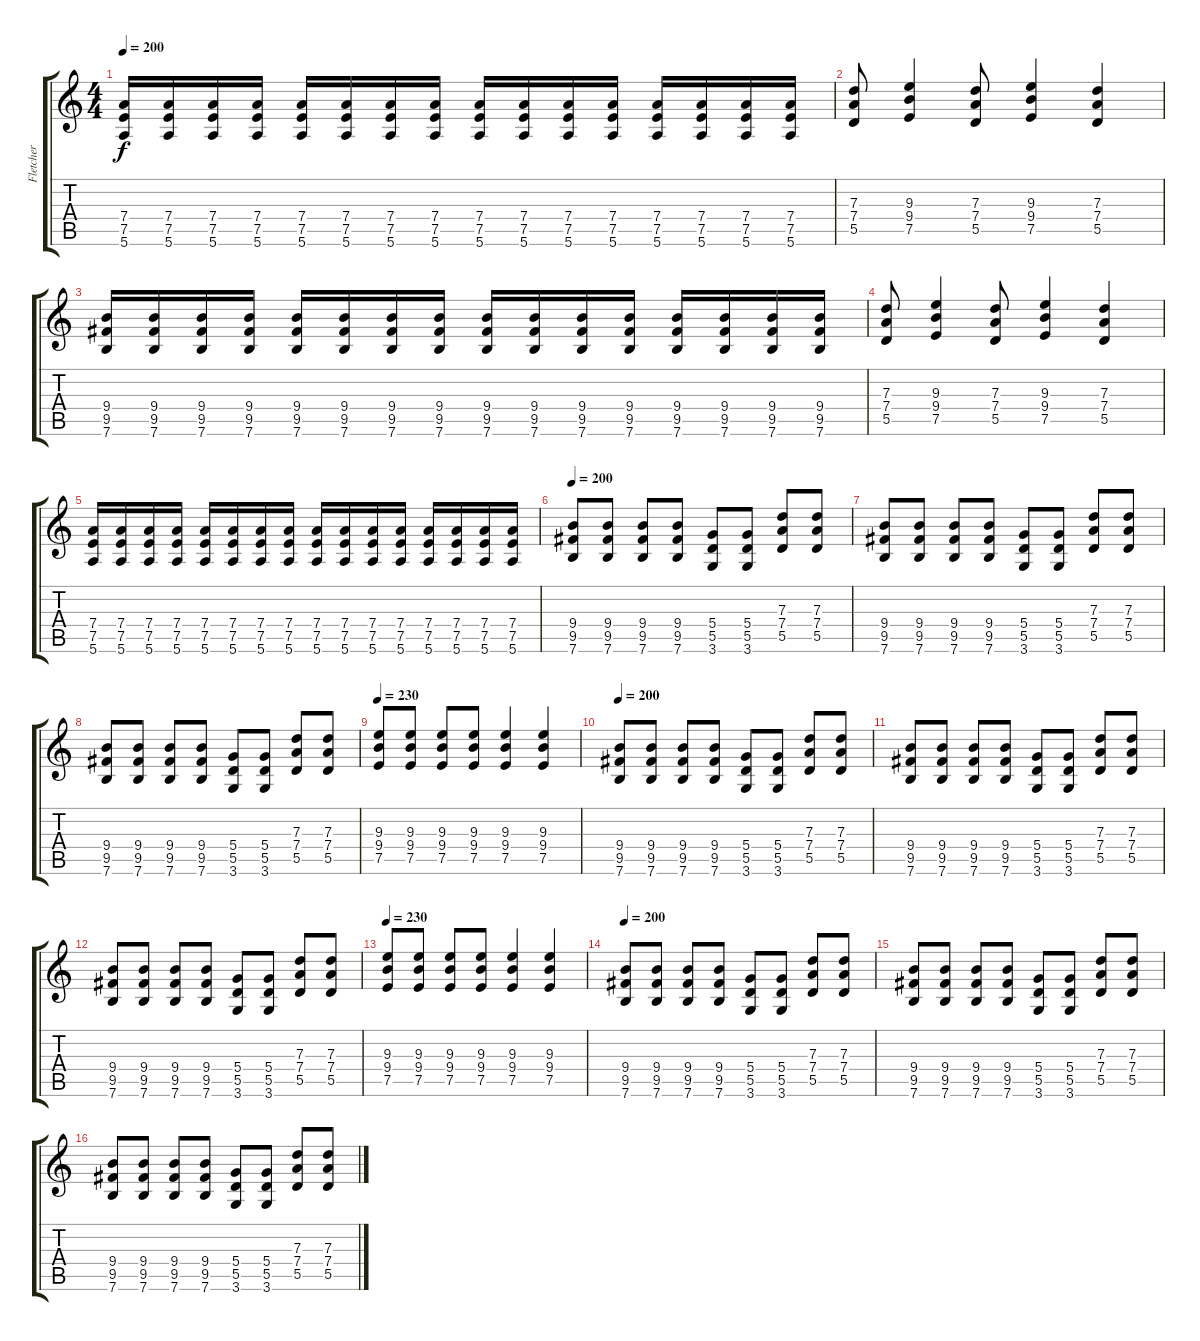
\track ("Fletcher" "Fletcher") {instrument distortionguitar}
\staff {score tabs}
\tuning (E4 B3 G3 D3 A2 E2) {hide}
\ts (4 4)
\tempo 200
\clef g2
\ks c
(7.4 7.5 5.6).16{dy f} (7.4 7.5 5.6).16 (7.4 7.5 5.6).16 (7.4 7.5 5.6).16 (7.4 7.5 5.6).16 (7.4 7.5 5.6).16 (7.4 7.5 5.6).16 (7.4 7.5 5.6).16 (7.4 7.5 5.6).16 (7.4 7.5 5.6).16 (7.4 7.5 5.6).16 (7.4 7.5 5.6).16 (7.4 7.5 5.6).16 (7.4 7.5 5.6).16 (7.4 7.5 5.6).16 (7.4 7.5 5.6).16 |
(7.3 7.4 5.5).8 (9.3 9.4 7.5).4 (7.3 7.4 5.5).8 (9.3 9.4 7.5).4 (7.3 7.4 5.5).4 |
(9.4 9.5 7.6).16 (9.4 9.5 7.6).16 (9.4 9.5 7.6).16 (9.4 9.5 7.6).16 (9.4 9.5 7.6).16 (9.4 9.5 7.6).16 (9.4 9.5 7.6).16 (9.4 9.5 7.6).16 (9.4 9.5 7.6).16 (9.4 9.5 7.6).16 (9.4 9.5 7.6).16 (9.4 9.5 7.6).16 (9.4 9.5 7.6).16 (9.4 9.5 7.6).16 (9.4 9.5 7.6).16 (9.4 9.5 7.6).16 |
(7.3 7.4 5.5).8 (9.3 9.4 7.5).4 (7.3 7.4 5.5).8 (9.3 9.4 7.5).4 (7.3 7.4 5.5).4 |
(7.4 7.5 5.6).16 (7.4 7.5 5.6).16 (7.4 7.5 5.6).16 (7.4 7.5 5.6).16 (7.4 7.5 5.6).16 (7.4 7.5 5.6).16 (7.4 7.5 5.6).16 (7.4 7.5 5.6).16 (7.4 7.5 5.6).16 (7.4 7.5 5.6).16 (7.4 7.5 5.6).16 (7.4 7.5 5.6).16 (7.4 7.5 5.6).16 (7.4 7.5 5.6).16 (7.4 7.5 5.6).16 (7.4 7.5 5.6).16 |
\tempo 200
(9.4 9.5 7.6).8 (9.4 9.5 7.6).8 (9.4 9.5 7.6).8 (9.4 9.5 7.6).8 (5.4 5.5 3.6).8 (5.4 5.5 3.6).8 (7.3 7.4 5.5).8 (7.3 7.4 5.5).8 |
(9.4 9.5 7.6).8 (9.4 9.5 7.6).8 (9.4 9.5 7.6).8 (9.4 9.5 7.6).8 (5.4 5.5 3.6).8 (5.4 5.5 3.6).8 (7.3 7.4 5.5).8 (7.3 7.4 5.5).8 |
(9.4 9.5 7.6).8 (9.4 9.5 7.6).8 (9.4 9.5 7.6).8 (9.4 9.5 7.6).8 (5.4 5.5 3.6).8 (5.4 5.5 3.6).8 (7.3 7.4 5.5).8 (7.3 7.4 5.5).8 |
\tempo 230
(9.3 9.4 7.5).8 (9.3 9.4 7.5).8 (9.3 9.4 7.5).8 (9.3 9.4 7.5).8 (9.3 9.4 7.5).4 (9.3 9.4 7.5).4 |
\tempo 200
(9.4 9.5 7.6).8 (9.4 9.5 7.6).8 (9.4 9.5 7.6).8 (9.4 9.5 7.6).8 (5.4 5.5 3.6).8 (5.4 5.5 3.6).8 (7.3 7.4 5.5).8 (7.3 7.4 5.5).8 |
(9.4 9.5 7.6).8 (9.4 9.5 7.6).8 (9.4 9.5 7.6).8 (9.4 9.5 7.6).8 (5.4 5.5 3.6).8 (5.4 5.5 3.6).8 (7.3 7.4 5.5).8 (7.3 7.4 5.5).8 |
(9.4 9.5 7.6).8 (9.4 9.5 7.6).8 (9.4 9.5 7.6).8 (9.4 9.5 7.6).8 (5.4 5.5 3.6).8 (5.4 5.5 3.6).8 (7.3 7.4 5.5).8 (7.3 7.4 5.5).8 |
\tempo 230
(9.3 9.4 7.5).8 (9.3 9.4 7.5).8 (9.3 9.4 7.5).8 (9.3 9.4 7.5).8 (9.3 9.4 7.5).4 (9.3 9.4 7.5).4 |
\tempo 200
(9.4 9.5 7.6).8 (9.4 9.5 7.6).8 (9.4 9.5 7.6).8 (9.4 9.5 7.6).8 (5.4 5.5 3.6).8 (5.4 5.5 3.6).8 (7.3 7.4 5.5).8 (7.3 7.4 5.5).8 |
(9.4 9.5 7.6).8 (9.4 9.5 7.6).8 (9.4 9.5 7.6).8 (9.4 9.5 7.6).8 (5.4 5.5 3.6).8 (5.4 5.5 3.6).8 (7.3 7.4 5.5).8 (7.3 7.4 5.5).8 |
(9.4 9.5 7.6).8 (9.4 9.5 7.6).8 (9.4 9.5 7.6).8 (9.4 9.5 7.6).8 (5.4 5.5 3.6).8 (5.4 5.5 3.6).8 (7.3 7.4 5.5).8 (7.3 7.4 5.5).8
